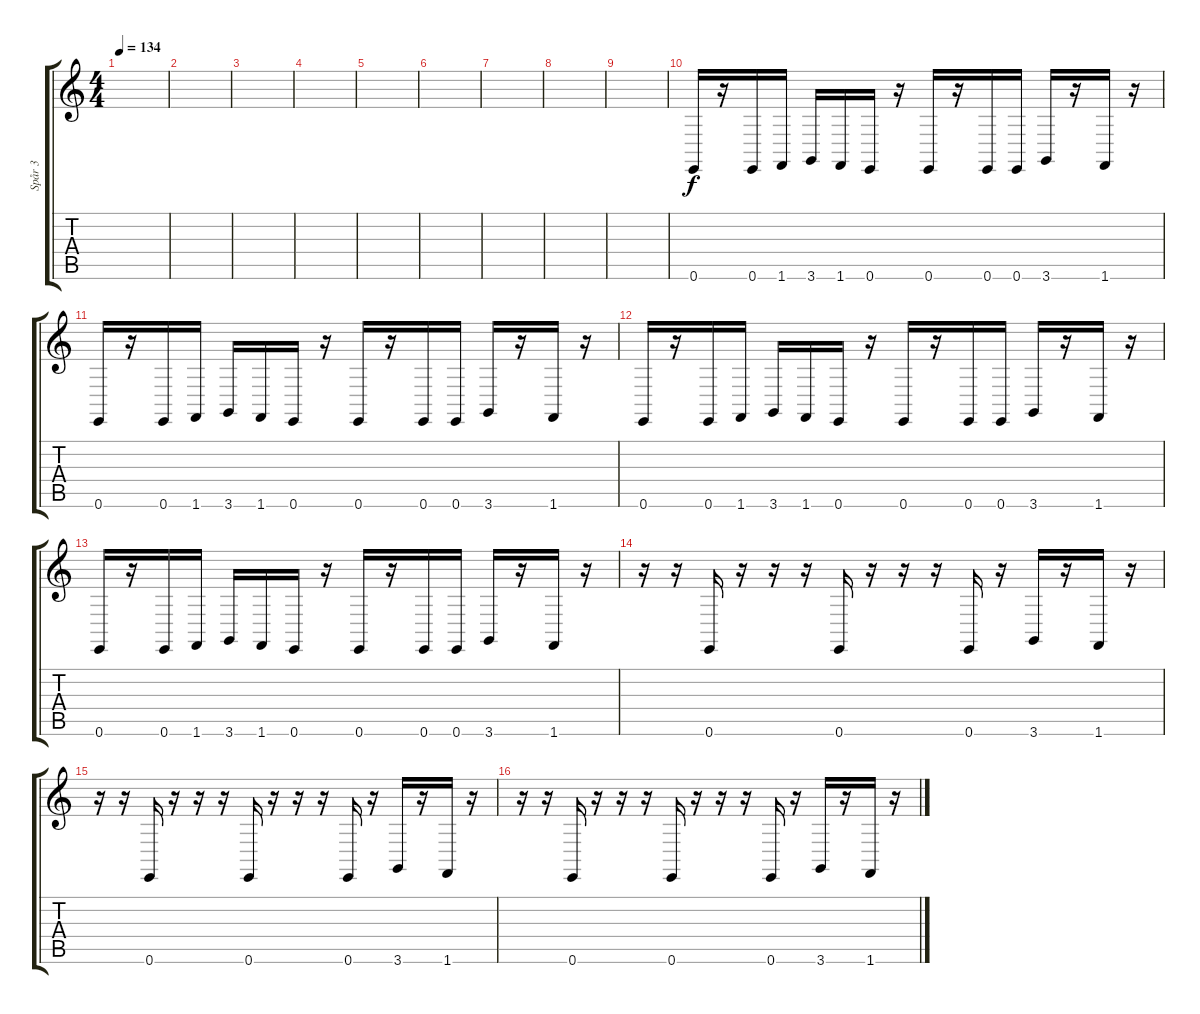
\track ("Spår 3" "Spår 3") {instrument lead4chiff}
\staff {score tabs}
\tuning (E4 B3 G3 D3 A2 E2) {hide}
\ts (4 4)
\tempo 134
\clef g2
\ks c
|
|
|
|
|
|
|
|
|
0.6.16 r.16 0.6.16 1.6.16 3.6.16 1.6.16 0.6.16 r.16 0.6.16 r.16 0.6.16 0.6.16 3.6.16 r.16 1.6.16 r.16 |
0.6.16 r.16 0.6.16 1.6.16 3.6.16 1.6.16 0.6.16 r.16 0.6.16 r.16 0.6.16 0.6.16 3.6.16 r.16 1.6.16 r.16 |
0.6.16 r.16 0.6.16 1.6.16 3.6.16 1.6.16 0.6.16 r.16 0.6.16 r.16 0.6.16 0.6.16 3.6.16 r.16 1.6.16 r.16 |
0.6.16 r.16 0.6.16 1.6.16 3.6.16 1.6.16 0.6.16 r.16 0.6.16 r.16 0.6.16 0.6.16 3.6.16 r.16 1.6.16 r.16 |
r.16 r.16 0.6.16 r.16 r.16 r.16 0.6.16 r.16 r.16 r.16 0.6.16 r.16 3.6.16 r.16 1.6.16 r.16 |
r.16 r.16 0.6.16 r.16 r.16 r.16 0.6.16 r.16 r.16 r.16 0.6.16 r.16 3.6.16 r.16 1.6.16 r.16 |
r.16 r.16 0.6.16 r.16 r.16 r.16 0.6.16 r.16 r.16 r.16 0.6.16 r.16 3.6.16 r.16 1.6.16 r.16
